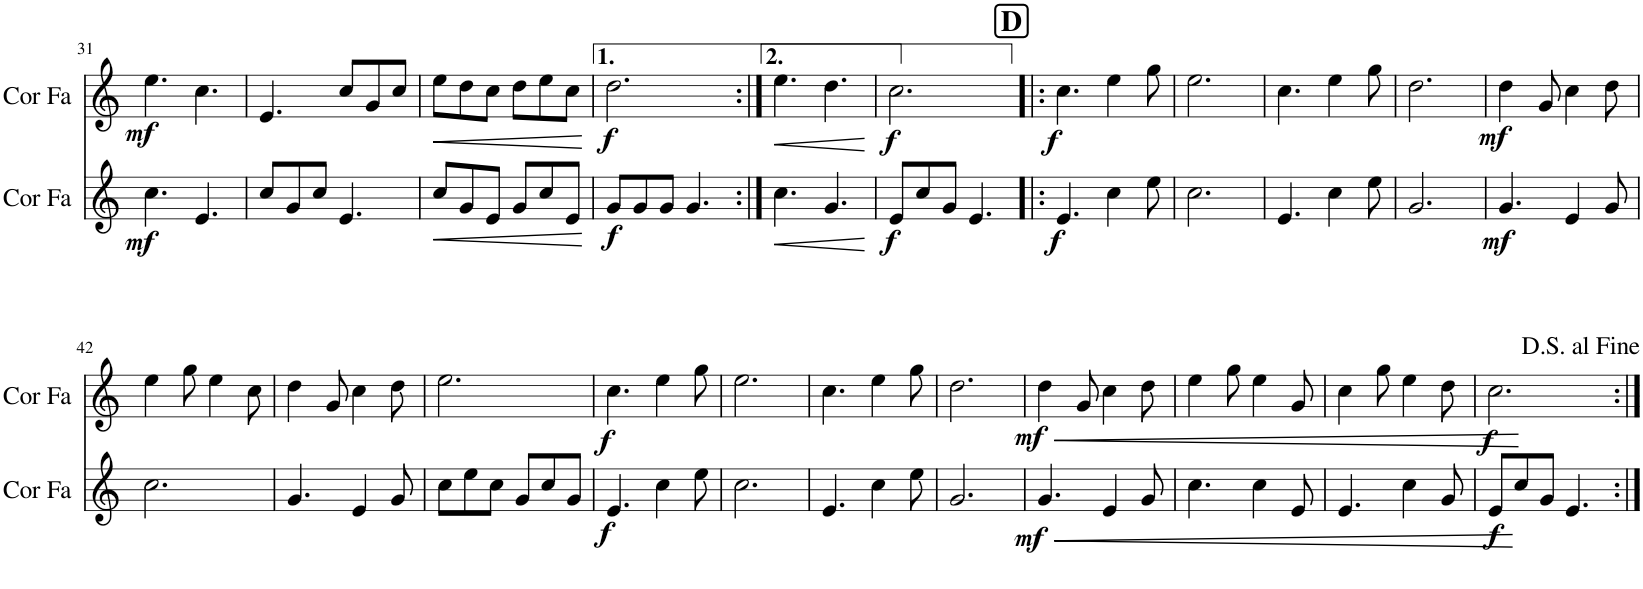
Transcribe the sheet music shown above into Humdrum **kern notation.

**kern	**dynam	**kern	**dynam
*part2	*part2	*part1	*part1
*staff2	*staff2	*staff1	*staff1
*I"Cor en Fa	*	*I"Cor en Fa	*
*I'Cor Fa	*	*I'Cor Fa	*
!!LO:PB:g=z
*clefG2	*	*clefG2	*
*Trd4c7	*	*Trd4c7	*
*k[]	*	*k[]	*
*M6/8	*	*M6/8	*
=31	=31	=31	=31
!	!LO:DY:b	!	!LO:DY:b
4.cc\	mf	4.ee\	mf
4.e/	.	4.cc\	.
=32	=32	=32	=32
8cc/L	.	4.e/	.
8g/	.	.	.
8cc/J	.	.	.
4.e/	.	8cc/L	.
.	.	8g/	.
.	.	8cc/J	.
=33	=33	=33	=33
!	!LO:HP:b	!	!LO:HP:b
8cc/L	<	8ee\L	<
8g/	.	8dd\	.
8e/J	.	8cc\J	.
8g/L	.	8dd\L	.
8cc/	.	8ee\	.
8e/J	.	8cc\J	.
.	[	.	[
=34	=34	=34	=34
!	!LO:DY:b	!	!LO:DY:b
8g/L	f	2.dd\	f
8g/	.	.	.
8g/J	.	.	.
4.g/	.	.	.
=35:|!	=35:|!	=35:|!	=35:|!
!	!LO:HP:b	!	!LO:HP:b
4.cc\	<	4.ee\	<
4.g/	.	4.dd\	.
.	[	.	[
=36	=36	=36	=36
!	!LO:DY:b	!	!LO:DY:b
8e/L	f	2.cc\	f
8cc/	.	.	.
8g/J	.	.	.
4.e/	.	.	.
!!LO:REH:place=s1:a:B:cj:fs=14:t=D
=37!|:	=37!|:	=37!|:	=37!|:
!	!LO:DY:b	!	!LO:DY:b
4.e/	f	4.cc\	f
4cc\	.	4ee\	.
8ee\	.	8gg\	.
=38	=38	=38	=38
2.cc\	.	2.ee\	.
=39	=39	=39	=39
4.e/	.	4.cc\	.
4cc\	.	4ee\	.
8ee\	.	8gg\	.
=40	=40	=40	=40
2.g/	.	2.dd\	.
=41	=41	=41	=41
!	!LO:DY:b	!	!LO:DY:b
4.g/	mf	4dd\	mf
.	.	8g/	.
4e/	.	4cc\	.
8g/	.	8dd\	.
!!LO:LB:g=z
=42	=42	=42	=42
2.cc\	.	4ee\	.
.	.	8gg\	.
.	.	4ee\	.
.	.	8cc\	.
=43	=43	=43	=43
4.g/	.	4dd\	.
.	.	8g/	.
4e/	.	4cc\	.
8g/	.	8dd\	.
=44	=44	=44	=44
8cc\L	.	2.ee\	.
8ee\	.	.	.
8cc\J	.	.	.
8g/L	.	.	.
8cc/	.	.	.
8g/J	.	.	.
=45	=45	=45	=45
!	!LO:DY:b	!	!LO:DY:b
4.e/	f	4.cc\	f
4cc\	.	4ee\	.
8ee\	.	8gg\	.
=46	=46	=46	=46
2.cc\	.	2.ee\	.
=47	=47	=47	=47
4.e/	.	4.cc\	.
4cc\	.	4ee\	.
8ee\	.	8gg\	.
=48	=48	=48	=48
2.g/	.	2.dd\	.
=49	=49	=49	=49
!	!LO:HP:b	!	!LO:HP:b
!	!LO:DY:n=1:b	!	!LO:DY:n=1:b
4.g/	< mf	4dd\	< mf
.	.	8g/	.
4e/	.	4cc\	.
8g/	.	8dd\	.
.	[	.	[
=50	=50	=50	=50
4.cc\	.	4ee\	.
.	.	8gg\	.
4cc\	.	4ee\	.
8e/	.	8g/	.
=51	=51	=51	=51
4.e/	.	4cc\	.
.	.	8gg\	.
4cc\	.	4ee\	.
8g/	.	8dd\	.
=52	=52	=52	=52
!	!LO:DY:b	!	!LO:DY:b
8e/L	f	2.cc\	f
8cc/	.	.	.
8g/J	.	.	.
4.e/	.	.	.
=:|!	=:|!	=:|!	=:|!
*-	*-	*-	*-
